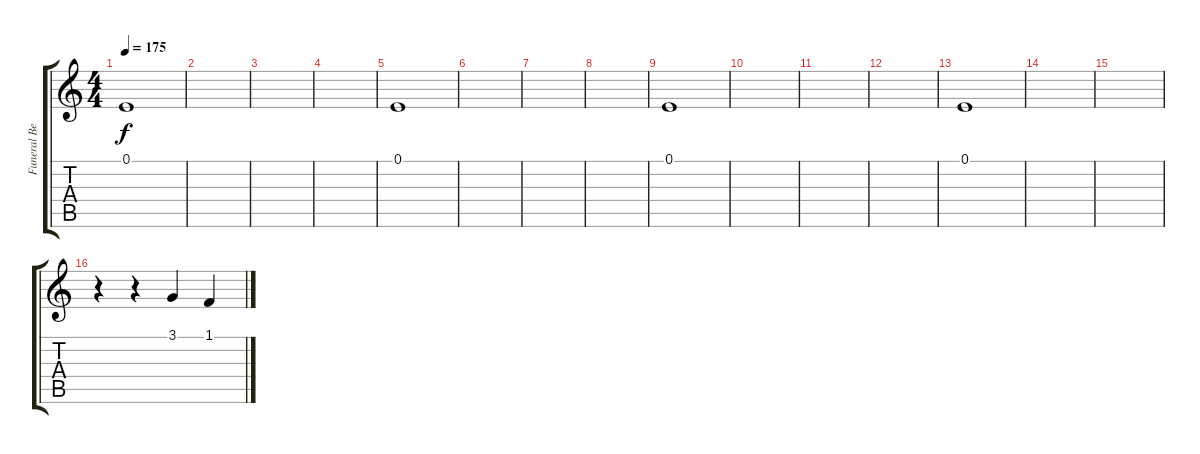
\track ("Funeral Bell" "Funeral Be") {instrument tubularbells}
\staff {score tabs}
\tuning (E4 B3 G3 D3 A2 E2) {hide}
\ts (4 4)
\tempo 175
\clef g2
\ks c
0.1.1{dy f} |
|
|
|
0.1.1 |
|
|
|
0.1.1 |
|
|
|
0.1.1 |
|
|
r.4 r.4 3.1.4 1.1.4
